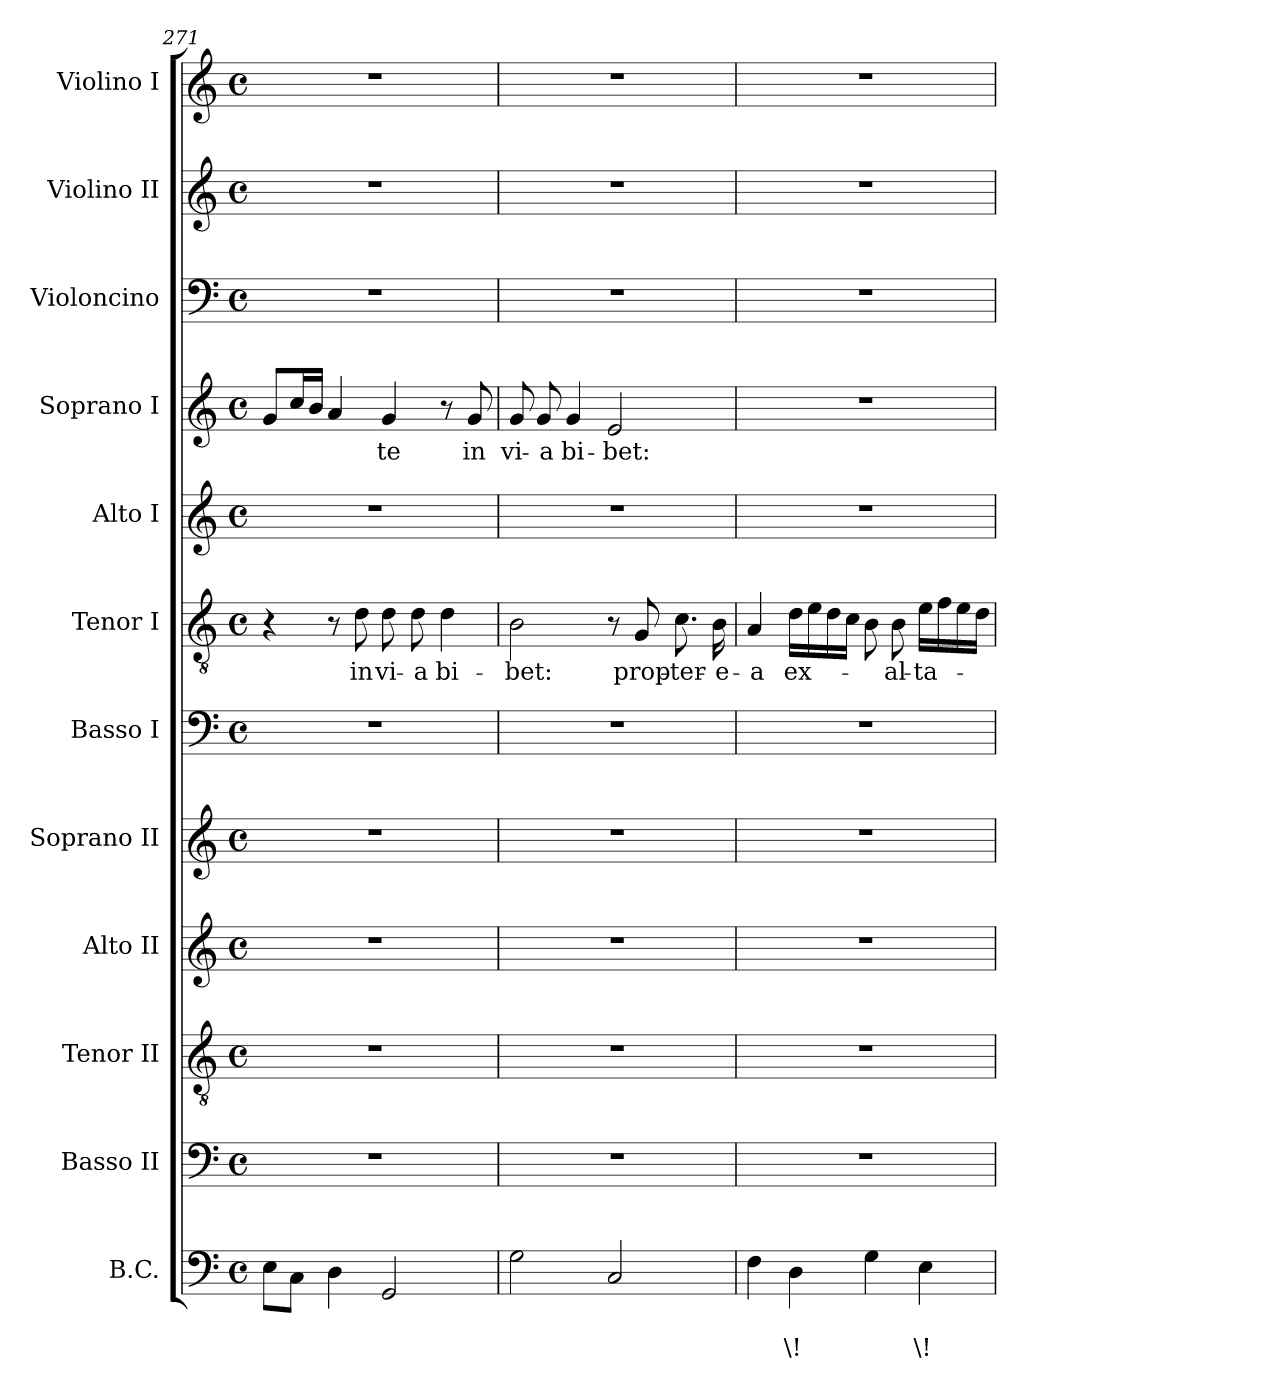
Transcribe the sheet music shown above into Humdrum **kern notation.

**kern	**text	**text	**kern	**kern	**kern	**kern	**kern	**kern	**text	**kern	**kern	**text	**kern	**kern	**kern
*part12	*part12	*part12	*part11	*part10	*part9	*part8	*part7	*part6	*part6	*part5	*part4	*part4	*part3	*part2	*part1
*staff12	*staff12	*staff12	*staff11	*staff10	*staff9	*staff8	*staff7	*staff6	*staff6	*staff5	*staff4	*staff4	*staff3	*staff2	*staff1
*I"B.C.	*	*	*I"Basso II	*I"Tenor II	*I"Alto II	*I"Soprano II	*I"Basso I	*I"Tenor I	*	*I"Alto I	*I"Soprano I	*	*I"Violoncino	*I"Violino II	*I"Violino I
*I'BC	*	*	*I'B 2	*I'T 2	*I'A 2	*I'S 2	*I'B 1	*I'T 1	*	*I'A 1	*I'S 1	*	*I'Vc.	*I'Vln. II	*I'Vln. I
*clefF4	*	*	*clefF4	*clefGv2	*clefG2	*clefG2	*clefF4	*clefGv2	*	*clefG2	*clefG2	*	*clefF4	*clefG2	*clefG2
*k[]	*	*	*k[]	*k[]	*k[]	*k[]	*k[]	*k[]	*	*k[]	*k[]	*	*k[]	*k[]	*k[]
*C:	*	*	*C:	*C:	*C:	*C:	*C:	*C:	*	*C:	*C:	*	*C:	*C:	*C:
*M4/4	*	*	*M4/4	*M4/4	*M4/4	*M4/4	*M4/4	*M4/4	*	*M4/4	*M4/4	*	*M4/4	*M4/4	*M4/4
*met(c)	*	*	*met(c)	*met(c)	*met(c)	*met(c)	*met(c)	*met(c)	*	*met(c)	*met(c)	*	*met(c)	*met(c)	*met(c)
=271	=271	=271	=271	=271	=271	=271	=271	=271	=271	=271	=271	=271	=271	=271	=271
8E\L	.	.	1r	1r	1r	1r	1r	4r	.	1r	8g/L	.	1r	1r	1r
8C\J	.	.	.	.	.	.	.	.	.	.	16cc/L	.	.	.	.
.	.	.	.	.	.	.	.	.	.	.	16b/JJ	.	.	.	.
4D\	.	.	.	.	.	.	.	8r	.	.	4a/	.	.	.	.
!	!	!	!	!	!	!	!	!	!LO:LY:b	!	!	!	!	!	!
.	.	.	.	.	.	.	.	8d\	in	.	.	.	.	.	.
!	!	!	!	!	!	!	!	!	!LO:LY:b	!	!	!	!	!	!
!	!	!	!	!	!	!	!	!	!	!	!	!LO:LY:b	!	!	!
2GG/	.	.	.	.	.	.	.	8d\	vi-	.	4g/	-te	.	.	.
!	!	!	!	!	!	!	!	!	!LO:LY:b	!	!	!	!	!	!
.	.	.	.	.	.	.	.	8d\	-a	.	.	.	.	.	.
!	!	!	!	!	!	!	!	!	!LO:LY:b	!	!	!	!	!	!
.	.	.	.	.	.	.	.	4d\	bi-	.	8r	.	.	.	.
!	!	!	!	!	!	!	!	!	!	!	!	!LO:LY:b	!	!	!
.	.	.	.	.	.	.	.	.	.	.	8g/	in	.	.	.
!!LO:LB:g=z
=272	=272	=272	=272	=272	=272	=272	=272	=272	=272	=272	=272	=272	=272	=272	=272
!	!	!	!	!	!	!	!	!	!LO:LY:b	!	!	!	!	!	!
!	!	!	!	!	!	!	!	!	!	!	!	!LO:LY:b	!	!	!
2G\	.	.	1r	1r	1r	1r	1r	2B\	-bet:	1r	8g/	vi-	1r	1r	1r
!	!	!	!	!	!	!	!	!	!	!	!	!LO:LY:b	!	!	!
.	.	.	.	.	.	.	.	.	.	.	8g/	-a	.	.	.
!	!	!	!	!	!	!	!	!	!	!	!	!LO:LY:b	!	!	!
.	.	.	.	.	.	.	.	.	.	.	4g/	bi-	.	.	.
!	!	!	!	!	!	!	!	!	!	!	!	!LO:LY:b	!	!	!
2C/	.	.	.	.	.	.	.	8r	.	.	2e/	-bet:	.	.	.
!	!	!	!	!	!	!	!	!	!LO:LY:b	!	!	!	!	!	!
.	.	.	.	.	.	.	.	8G/	prop-	.	.	.	.	.	.
!	!	!	!	!	!	!	!	!	!LO:LY:b	!	!	!	!	!	!
.	.	.	.	.	.	.	.	8.c\	-ter-	.	.	.	.	.	.
!	!	!	!	!	!	!	!	!	!LO:LY:b	!	!	!	!	!	!
.	.	.	.	.	.	.	.	16B\	-e-	.	.	.	.	.	.
=273	=273	=273	=273	=273	=273	=273	=273	=273	=273	=273	=273	=273	=273	=273	=273
!	!	!	!	!	!	!	!	!	!LO:LY:b	!	!	!	!	!	!
4F\	.	.	1r	1r	1r	1r	1r	4A/	-a	1r	1r	.	1r	1r	1r
!	!	!LO:LY:b	!	!	!	!	!	!	!	!	!	!	!	!	!
!	!	!	!	!	!	!	!	!	!LO:LY:b	!	!	!	!	!	!
4D\	.	\!	.	.	.	.	.	16d\LL	ex-	.	.	.	.	.	.
.	.	.	.	.	.	.	.	16e\	.	.	.	.	.	.	.
.	.	.	.	.	.	.	.	16d\	.	.	.	.	.	.	.
.	.	.	.	.	.	.	.	16c\JJ	.	.	.	.	.	.	.
4G\	.	.	.	.	.	.	.	8B\	.	.	.	.	.	.	.
!	!	!	!	!	!	!	!	!	!LO:LY:b	!	!	!	!	!	!
.	.	.	.	.	.	.	.	8B\	-al-	.	.	.	.	.	.
!	!	!LO:LY:b	!	!	!	!	!	!	!	!	!	!	!	!	!
!	!	!	!	!	!	!	!	!	!LO:LY:b	!	!	!	!	!	!
4E\	.	\!	.	.	.	.	.	16e\LL	-ta-	.	.	.	.	.	.
.	.	.	.	.	.	.	.	16f\	.	.	.	.	.	.	.
.	.	.	.	.	.	.	.	16e\	.	.	.	.	.	.	.
.	.	.	.	.	.	.	.	16d\JJ	.	.	.	.	.	.	.
=	=	=	=	=	=	=	=	=	=	=	=	=	=	=	=
*-	*-	*-	*-	*-	*-	*-	*-	*-	*-	*-	*-	*-	*-	*-	*-
